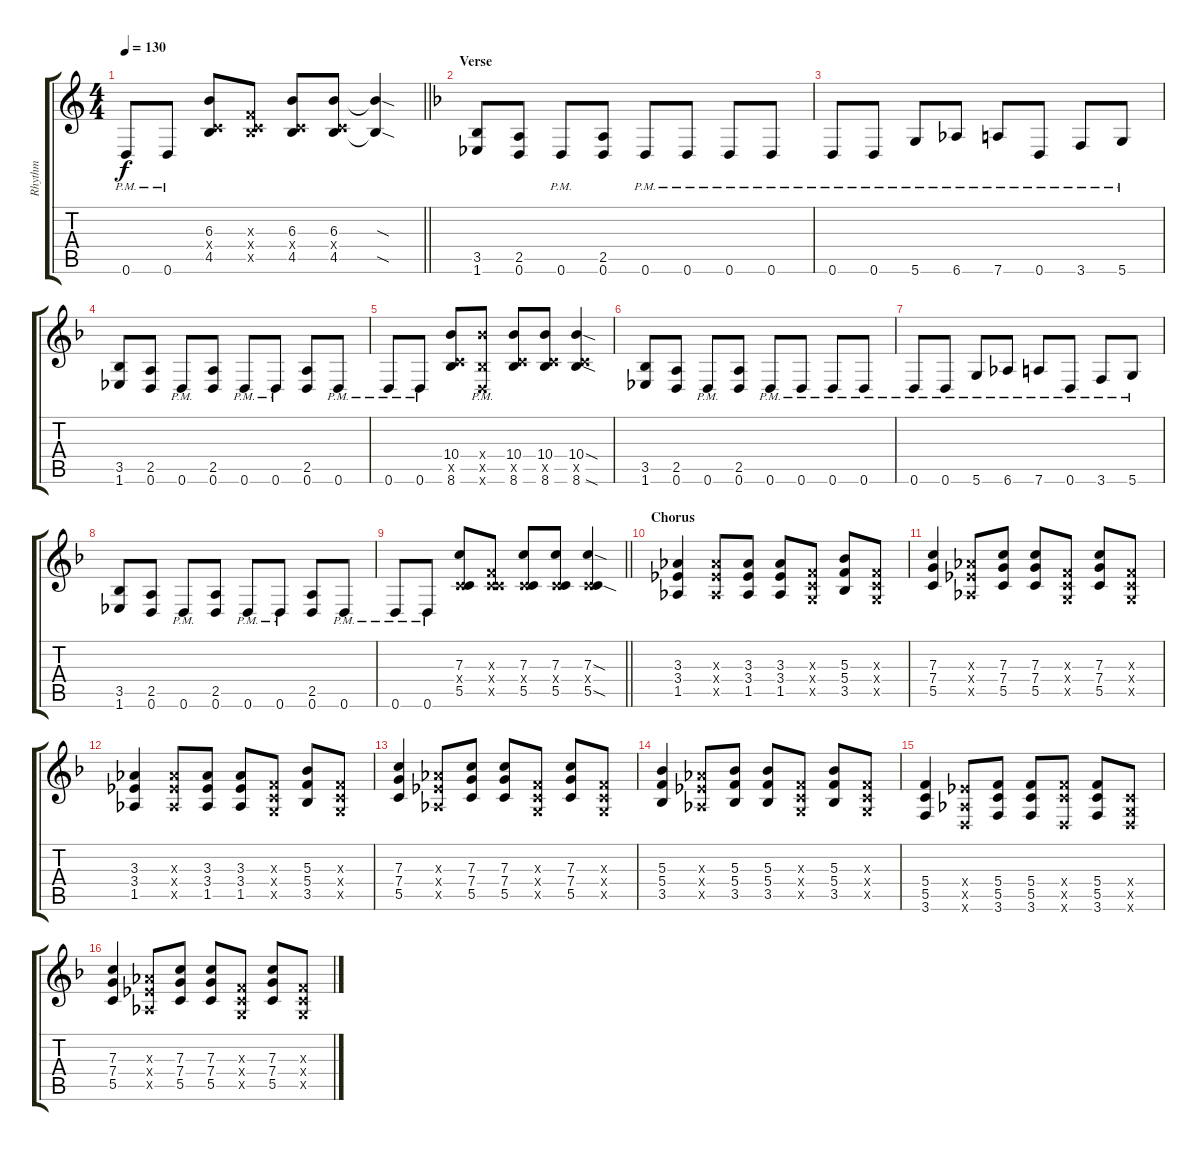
\track ("Rhythm" "Rhythm") {instrument overdrivenguitar}
\staff {score tabs}
\tuning (D4 A3 F3 C3 G2 D2) {hide}
\ts (4 4)
\tempo 130
\clef g2
\barLineRight lightlight
\ks c
0.6{pm}.8{dy f} 0.6{pm}.8 (6.3 0.4{x} 4.5).8 (0.3{x} 0.4{x} 4.5{x}).8 (6.3 0.4{x} 4.5).8 (6.3 0.4{x} 4.5).8 (6.3{sod t} 4.5{sod t}).4 |
\section ("" "Verse")
\ks dminor
(3.5 1.6).8 (2.5 0.6).8 0.6{pm}.8 (2.5 0.6).8 0.6{pm}.8 0.6{pm}.8 0.6{pm}.8 0.6{pm}.8 |
0.6{pm}.8 0.6{pm}.8 5.6{pm}.8 6.6{pm}.8 7.6{pm}.8 0.6{pm}.8 3.6{pm}.8 5.6{pm}.8 |
(3.5 1.6).8 (2.5 0.6).8 0.6{pm}.8 (2.5 0.6).8 0.6{pm}.8 0.6{pm}.8 (2.5 0.6).8 0.6{pm}.8 |
0.6{pm}.8 0.6{pm}.8 (10.4 5.5{x} 8.6).8 (10.4{pm x} 3.5{pm x} 0.6{x}).8 (10.4 5.5{x} 8.6).8 (10.4 5.5{x} 8.6).8 (10.4{sod} 5.5{x} 8.6{sod}).4 |
(3.5 1.6).8 (2.5 0.6).8 0.6{pm}.8 (2.5 0.6).8 0.6{pm}.8 0.6{pm}.8 0.6{pm}.8 0.6{pm}.8 |
0.6{pm}.8 0.6{pm}.8 5.6{pm}.8 6.6{pm}.8 7.6{pm}.8 0.6{pm}.8 3.6{pm}.8 5.6{pm}.8 |
(3.5 1.6).8 (2.5 0.6).8 0.6{pm}.8 (2.5 0.6).8 0.6{pm}.8 0.6{pm}.8 (2.5 0.6).8 0.6{pm}.8 |
\barLineRight lightlight
0.6{pm}.8 0.6{pm}.8 (7.3 0.4{x} 5.5).8 (0.3{x} 0.4{x} 5.5{x}).8 (7.3 0.4{x} 5.5).8 (7.3 0.4{x} 5.5).8 (7.3{sod} 0.4{x} 5.5{sod}).4 |
\section ("" "Chorus")
(3.3 3.4 1.5).4 (3.3{x} 3.4{x} 1.5{x}).8 (3.3 3.4 1.5).8 (3.3 3.4 1.5).8 (0.3{x} 0.4{x} 0.5{x}).8 (5.3 5.4 3.5).8 (0.3{x} 0.4{x} 0.5{x}).8 |
(7.3 7.4 5.5).4 (3.3{x} 3.4{x} 1.5{x}).8 (7.3 7.4 5.5).8 (7.3 7.4 5.5).8 (0.3{x} 0.4{x} 0.5{x}).8 (7.3 7.4 5.5).8 (0.3{x} 0.4{x} 0.5{x}).8 |
(3.3 3.4 1.5).4 (3.3{x} 3.4{x} 1.5{x}).8 (3.3 3.4 1.5).8 (3.3 3.4 1.5).8 (0.3{x} 0.4{x} 0.5{x}).8 (5.3 5.4 3.5).8 (0.3{x} 0.4{x} 0.5{x}).8 |
(7.3 7.4 5.5).4 (3.3{x} 3.4{x} 1.5{x}).8 (7.3 7.4 5.5).8 (7.3 7.4 5.5).8 (0.3{x} 0.4{x} 0.5{x}).8 (7.3 7.4 5.5).8 (0.3{x} 0.4{x} 0.5{x}).8 |
(5.3 5.4 3.5).4 (3.3{x} 3.4{x} 1.5{x}).8 (5.3 5.4 3.5).8 (5.3 5.4 3.5).8 (0.3{x} 0.4{x} 0.5{x}).8 (5.3 5.4 3.5).8 (0.3{x} 0.4{x} 0.5{x}).8 |
(5.4 5.5 3.6).4 (3.4{x} 1.5{x} 0.6{x}).8 (5.4 5.5 3.6).8 (5.4 5.5 3.6).8 (5.4{x} 5.5{x} 0.6{x}).8 (5.4 5.5 3.6).8 (0.4{x} 0.5{x} 0.6{x}).8 |
(7.3 7.4 5.5).4 (3.3{x} 3.4{x} 1.5{x}).8 (7.3 7.4 5.5).8 (7.3 7.4 5.5).8 (0.3{x} 0.4{x} 0.5{x}).8 (7.3 7.4 5.5).8 (0.3{x} 0.4{x} 0.5{x}).8
